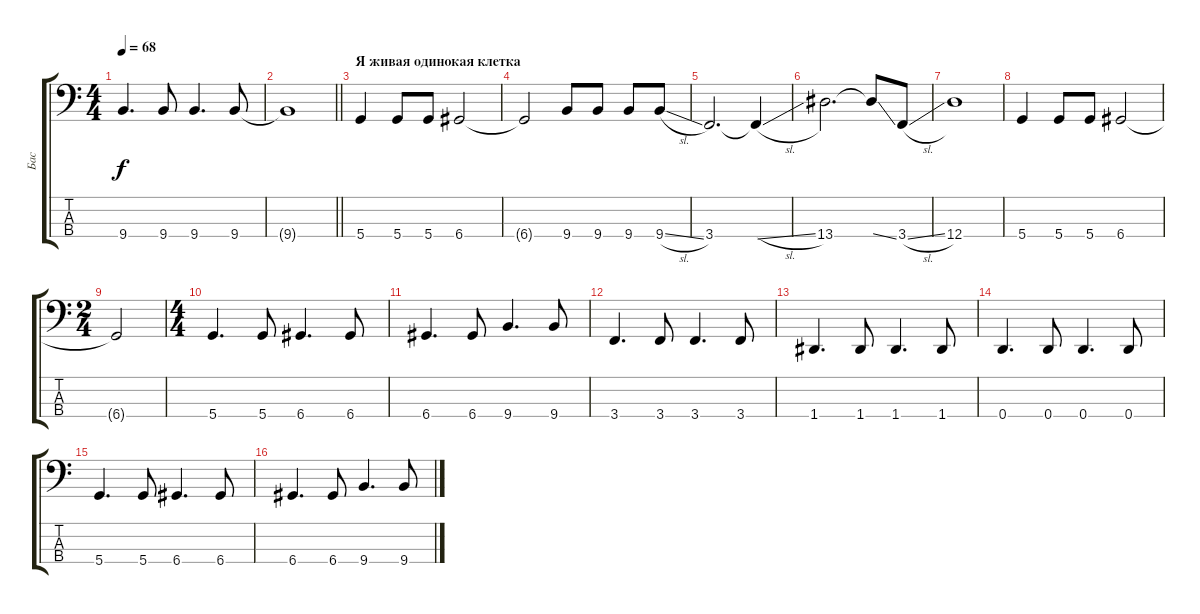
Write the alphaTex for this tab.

\track ("Бас" "Бас") {instrument electricbasspick}
\staff {score tabs}
\tuning (G2 D2 A1 D1) {hide}
\ts (4 4)
\tempo 68
\clef f4
\ks c
9.4.4{d dy f} 9.4.8 9.4.4{d} 9.4.8 |
\barLineRight lightlight
9.4{t}.1 |
\section ("" "Я живая одинокая клетка")
5.4.4 5.4.8 5.4.8 6.4.2 |
6.4{t}.2 9.4.8 9.4.8 9.4.8 9.4{sl}.8 |
3.4.2{d} 3.4{sl t}.4 |
13.4.2{d} 13.4{ss t}.8 3.4{sl}.8 |
12.4.1 |
5.4.4 5.4.8 5.4.8 6.4.2 |
\ts (2 4)
6.4{t}.2 |
\ts (4 4)
5.4.4{d} 5.4.8 6.4.4{d} 6.4.8 |
6.4.4{d} 6.4.8 9.4.4{d} 9.4.8 |
3.4.4{d} 3.4.8 3.4.4{d} 3.4.8 |
1.4.4{d} 1.4.8 1.4.4{d} 1.4.8 |
0.4.4{d} 0.4.8 0.4.4{d} 0.4.8 |
5.4.4{d} 5.4.8 6.4.4{d} 6.4.8 |
6.4.4{d} 6.4.8 9.4.4{d} 9.4.8
